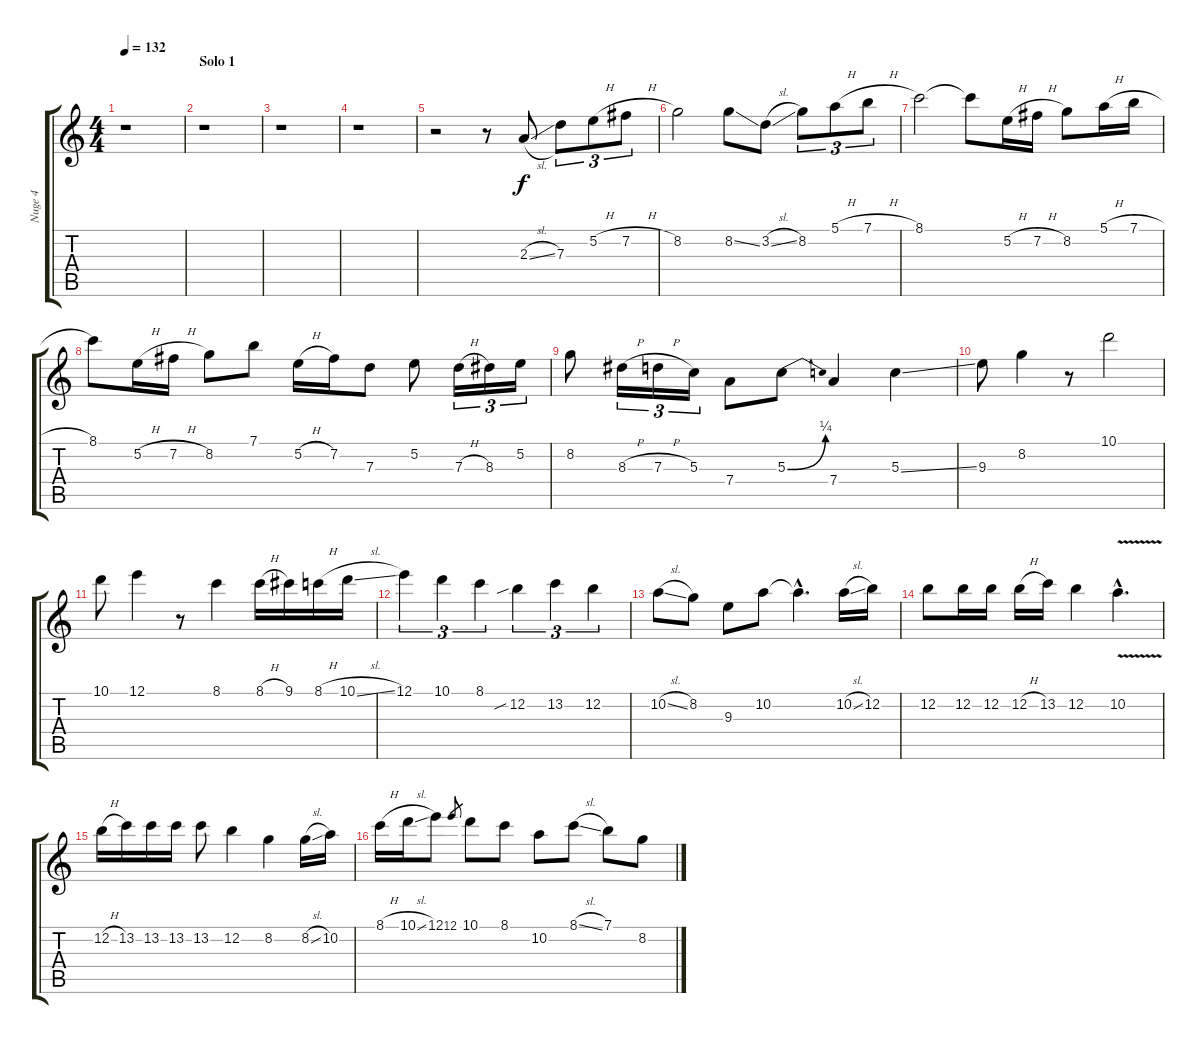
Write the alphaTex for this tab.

\track ("Nuge 4" "Nuge 4") {instrument distortionguitar}
\staff {score tabs}
\tuning (E4 B3 G3 D3 A2 E2) {hide}
\ts (4 4)
\tempo 132
\clef g2
\ks c
r.1{dy f} |
\section ("" "Solo 1")
r.1 |
r.1 |
r.1 |
r.2 r.8 2.3{sl}.8 7.3.8{tu (3 2)} 5.2{h}.8{tu (3 2)} 7.2{h}.8{tu (3 2)} |
8.2.2 8.2{ss}.8 3.2{sl}.8 8.2.8{tu (3 2)} 5.1{h}.8{tu (3 2)} 7.1{h}.8{tu (3 2)} |
8.1.2 8.1{t}.8 5.2{h}.16 7.2{h}.16 8.2.8 5.1{h}.16 7.1{h}.16 |
8.1.8 5.2{h}.16 7.2{h}.16 8.2.8 7.1.8 5.2{h}.16 7.2.16 7.3.8 5.2.8 7.3{h}.16{tu (3 2)} 8.3.16{tu (3 2)} 5.2.16{tu (3 2)} |
8.2.8 8.3{h}.16{tu (3 2)} 7.3{h}.16{tu (3 2)} 5.3.16{tu (3 2)} 7.4.8 5.3{be (bend 0 0 60 1)}.8 7.4.4 5.3{ss}.4 |
9.3.8 8.2.4 r.8 10.1.2 |
10.1.8 12.1.4 r.8 8.1.4 8.1{h}.16 9.1.16 8.1{h}.16 10.1{sl}.16 |
12.1.4{tu (3 2)} 10.1.4{tu (3 2)} 8.1.4{tu (3 2)} 12.2{sib}.4{tu (3 2)} 13.2.4{tu (3 2)} 12.2.4{tu (3 2)} |
10.2{sl}.8 8.2.8 9.3.8 10.2.8 10.2{hac t}.4{d} 10.2{sl}.16 12.2.16 |
12.2.8 12.2.16 12.2.16 12.2{h}.16 13.2.16 12.2.4 10.2{v hac}.4{d} |
12.2{h}.16 13.2.16 13.2.16 13.2.16 13.2.8 12.2.4 8.2.4 8.2{sl}.16 10.2.16 |
8.1{h}.16 10.1{sl}.16 12.1.8 12.1.8{gr} 10.1.8 8.1.8 10.2.8 8.1{sl}.8 7.1.8 8.2.8
